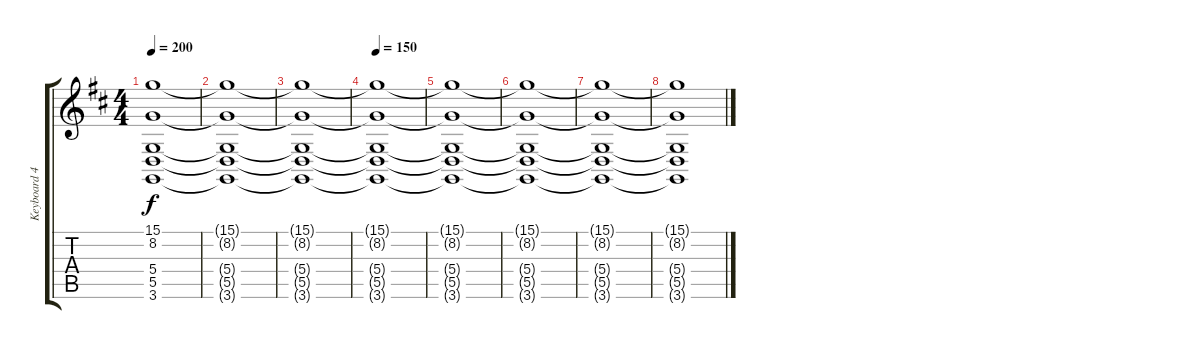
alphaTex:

\track ("Keyboard 4" "Keyboard 4") {instrument stringensemble1}
\staff {score tabs}
\tuning (E4 B3 G3 D3 A2 E2) {hide}
\ts (4 4)
\tempo 200
\clef g2
\ks d
(15.1{t} 8.2{t} 5.4{t} 5.5{t} 3.6{t}).1{dy f} |
(15.1{t} 8.2{t} 5.4{t} 5.5{t} 3.6{t}).1 |
(15.1{t} 8.2{t} 5.4{t} 5.5{t} 3.6{t}).1 |
\tempo 150
(15.1{t} 8.2{t} 5.4{t} 5.5{t} 3.6{t}).1 |
(15.1{t} 8.2{t} 5.4{t} 5.5{t} 3.6{t}).1 |
(15.1{t} 8.2{t} 5.4{t} 5.5{t} 3.6{t}).1{volume 0} |
(15.1{t} 8.2{t} 5.4{t} 5.5{t} 3.6{t}).1 |
(15.1{t} 8.2{t} 5.4{t} 5.5{t} 3.6{t}).1
